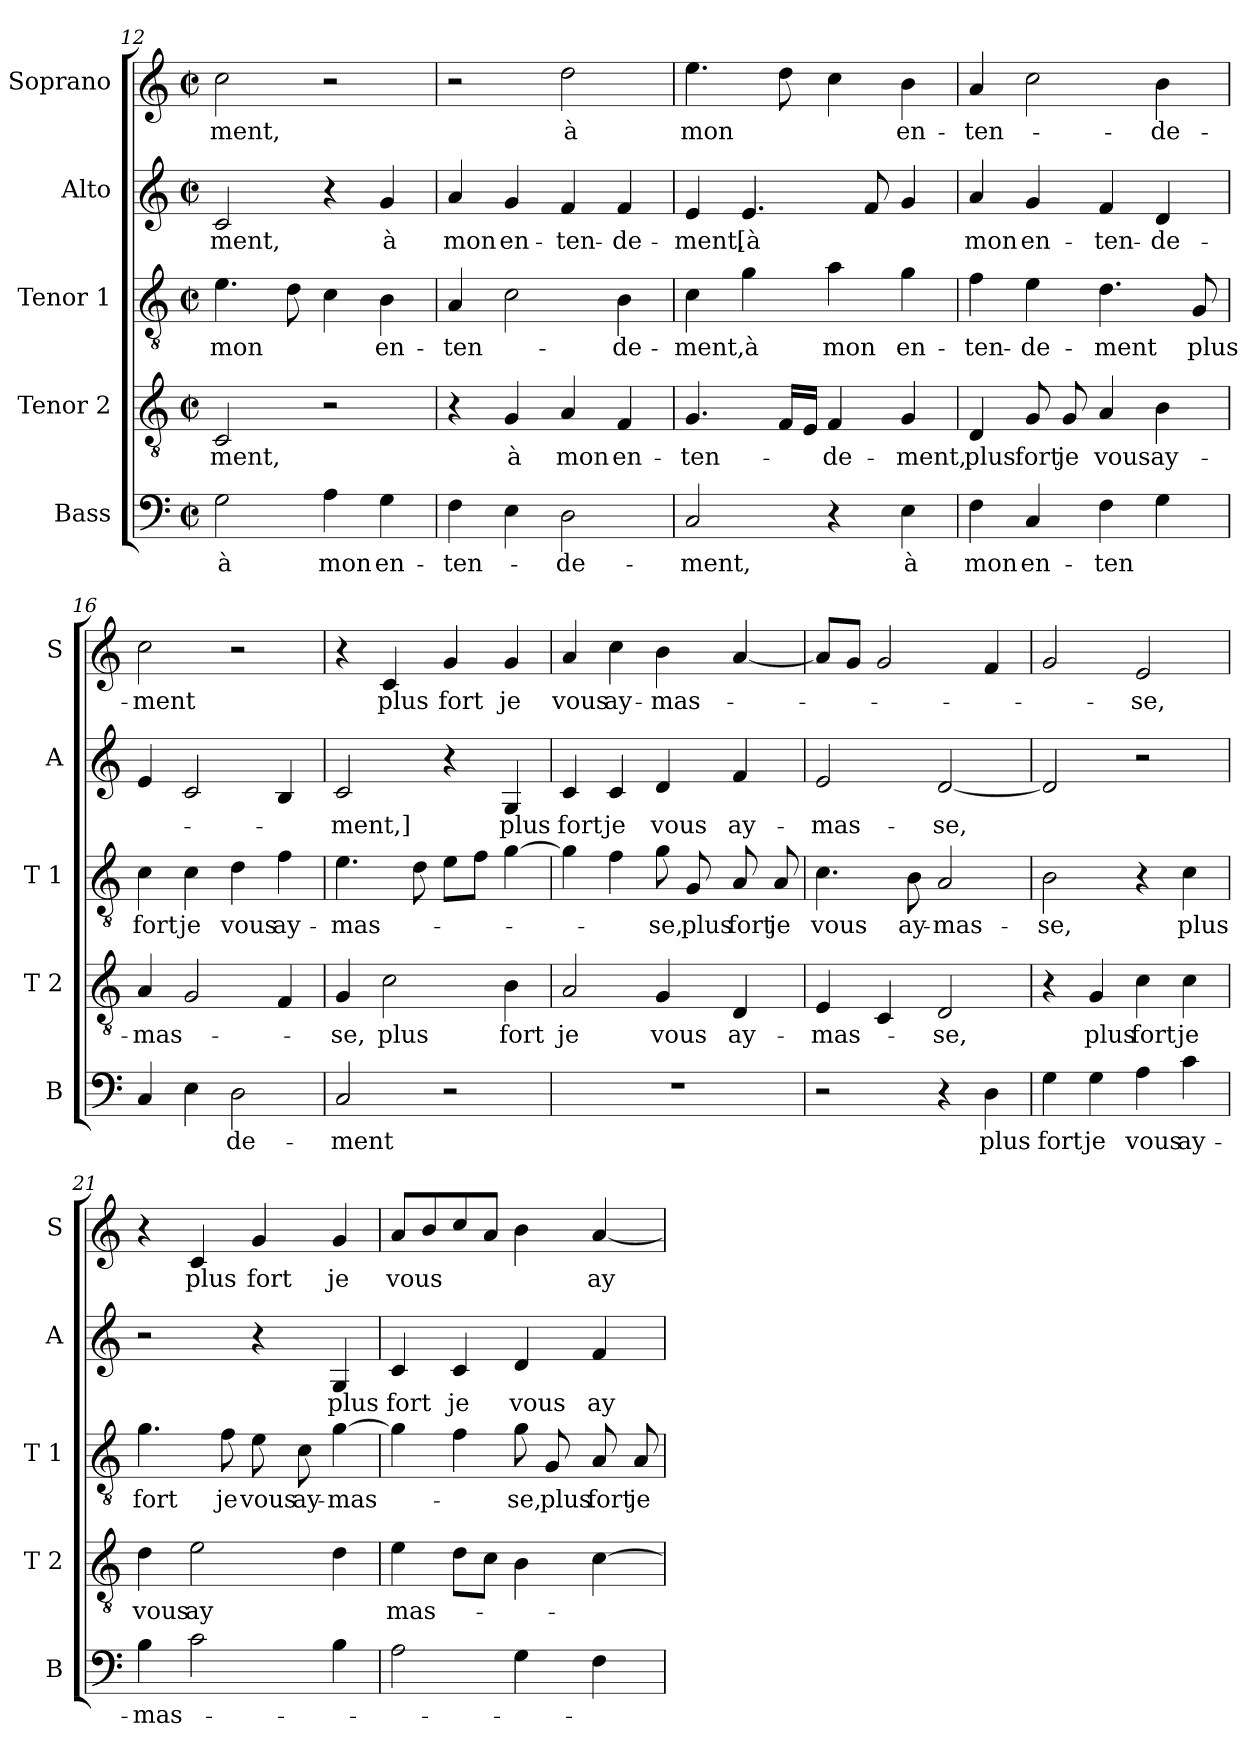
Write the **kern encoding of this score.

**kern	**text	**kern	**text	**kern	**text	**kern	**text	**kern	**text
*part5	*part5	*part4	*part4	*part3	*part3	*part2	*part2	*part1	*part1
*staff5	*staff5	*staff4	*staff4	*staff3	*staff3	*staff2	*staff2	*staff1	*staff1
*I"Bass	*	*I"Tenor 2	*	*I"Tenor 1	*	*I"Alto	*	*I"Soprano	*
*I'B	*	*I'T 2	*	*I'T 1	*	*I'A	*	*I'S	*
*clefF4	*	*clefGv2	*	*clefGv2	*	*clefG2	*	*clefG2	*
*k[]	*	*k[]	*	*k[]	*	*k[]	*	*k[]	*
*C:	*	*C:	*	*C:	*	*C:	*	*C:	*
*M2/2	*	*M2/2	*	*M2/2	*	*M2/2	*	*M2/2	*
*met(c|)	*	*met(c|)	*	*met(c|)	*	*met(c|)	*	*met(c|)	*
=12	=12	=12	=12	=12	=12	=12	=12	=12	=12
2G\	à	2C/	-ment,	4.e\	mon	2c/	-ment,	2cc\	-ment,
.	.	.	.	8d\	.	.	.	.	.
4A\	mon	2r	.	4c\	.	4r	.	2r	.
4G\	en-	.	.	4B\	en-	4g/	à	.	.
=13	=13	=13	=13	=13	=13	=13	=13	=13	=13
4F\	-ten-	4r	.	4A/	-ten-	4a/	mon	2r	.
4E\	.	4G/	à	2c\	.	4g/	en-	.	.
2D\	-de-	4A/	mon	.	.	4f/	-ten-	2dd\	à
.	.	4F/	en-	4B\	-de-	4f/	-de-	.	.
=14	=14	=14	=14	=14	=14	=14	=14	=14	=14
2C/	-ment,	4.G/	-ten-	4c\	-ment,	4e/	-ment,	4.ee\	mon
.	.	.	.	4g\	à	4.e/	[à	.	.
.	.	16F/LL	.	.	.	.	.	8dd\	.
.	.	16E/JJ	.	.	.	.	.	.	.
4r	.	4F/	-de-	4a\	mon	.	.	4cc\	.
.	.	.	.	.	.	8f/	.	.	.
4E\	à	4G/	-ment,	4g\	en-	4g/	.	4b\	en-
=15	=15	=15	=15	=15	=15	=15	=15	=15	=15
4F\	mon	4D/	plus	4f\	-ten-	4a/	mon	4a/	-ten-
4C/	en-	8G/	fort	4e\	-de-	4g/	en-	2cc\	.
.	.	8G/	je	.	.	.	.	.	.
4F\	-ten	4A/	vous	4.d\	-ment	4f/	-ten-	.	.
4G\	.	4B\	ay-	.	.	4d/	-de-	4b\	-de-
.	.	.	.	8G/	plus	.	.	.	.
!!LO:LB:g=z
=16	=16	=16	=16	=16	=16	=16	=16	=16	=16
4C/	.	4A/	-mas-	4c\	fort	4e/	.	2cc\	-ment
4E\	.	2G/	.	4c\	je	2c/	.	.	.
2D\	de-	.	.	4d\	vous	.	.	2r	.
.	.	4F/	.	4f\	ay-	4B/	.	.	.
=17	=17	=17	=17	=17	=17	=17	=17	=17	=17
2C/	-ment	4G/	-se,	4.e\	-mas-	2c/	-ment,]	4r	.
.	.	2c\	plus	.	.	.	.	4c/	plus
.	.	.	.	8d\	.	.	.	.	.
2r	.	.	.	8e\L	.	4r	.	4g/	fort
.	.	.	.	8f\J	.	.	.	.	.
.	.	4B\	fort	[4g\	.	4G/	plus	4g/	je
=18	=18	=18	=18	=18	=18	=18	=18	=18	=18
1r	.	2A/	je	4g\]	.	4c/	fort	4a/	vous
.	.	.	.	4f\	.	4c/	je	4cc\	ay-
.	.	4G/	vous	8g\	-se,	4d/	vous	4b\	-mas-
.	.	.	.	8G/	plus	.	.	.	.
.	.	4D/	ay-	8A/	fort	4f/	ay-	[4a/	.
.	.	.	.	8A/	je	.	.	.	.
=19	=19	=19	=19	=19	=19	=19	=19	=19	=19
2r	.	4E/	-mas-	4.c\	vous	2e/	-mas-	8a/L]	.
.	.	.	.	.	.	.	.	8g/J	.
.	.	4C/	.	.	.	.	.	2g/	.
.	.	.	.	8B\	ay-	.	.	.	.
4r	.	2D/	-se,	2A/	-mas-	[2d/	-se,	.	.
4D\	plus	.	.	.	.	.	.	4f/	.
=20	=20	=20	=20	=20	=20	=20	=20	=20	=20
4G\	fort	4r	.	2B\	-se,	2d/]	.	2g/	.
4G\	je	4G/	plus	.	.	.	.	.	.
4A\	vous	4c\	fort	4r	.	2r	.	2e/	-se,
4c\	ay-	4c\	je	4c\	plus	.	.	.	.
!!LO:LB:g=z
=21	=21	=21	=21	=21	=21	=21	=21	=21	=21
4B\	-mas-	4d\	vous	4.g\	fort	2r	.	4r	.
2c\	.	2e\	ay	.	.	.	.	4c/	plus
.	.	.	.	8f\	je	.	.	.	.
.	.	.	.	8e\	vous	4r	.	4g/	fort
.	.	.	.	8c\	ay-	.	.	.	.
4B\	.	4d\	.	[4g\	-mas-	4G/	plus	4g/	je
=22	=22	=22	=22	=22	=22	=22	=22	=22	=22
2A\	.	4e\	mas-	4g\]	.	4c/	fort	8a/L	vous
.	.	.	.	.	.	.	.	8b/	.
.	.	8d\L	.	4f\	.	4c/	je	8cc/	.
.	.	8c\J	.	.	.	.	.	8a/J	.
4G\	.	4B\	.	8g\	-se,	4d/	vous	4b\	.
.	.	.	.	8G/	plus	.	.	.	.
4F\	.	[4c\	.	8A/	fort	4f/	ay-	[4a/	ay-
.	.	.	.	8A/	je	.	.	.	.
=	=	=	=	=	=	=	=	=	=
*-	*-	*-	*-	*-	*-	*-	*-	*-	*-
